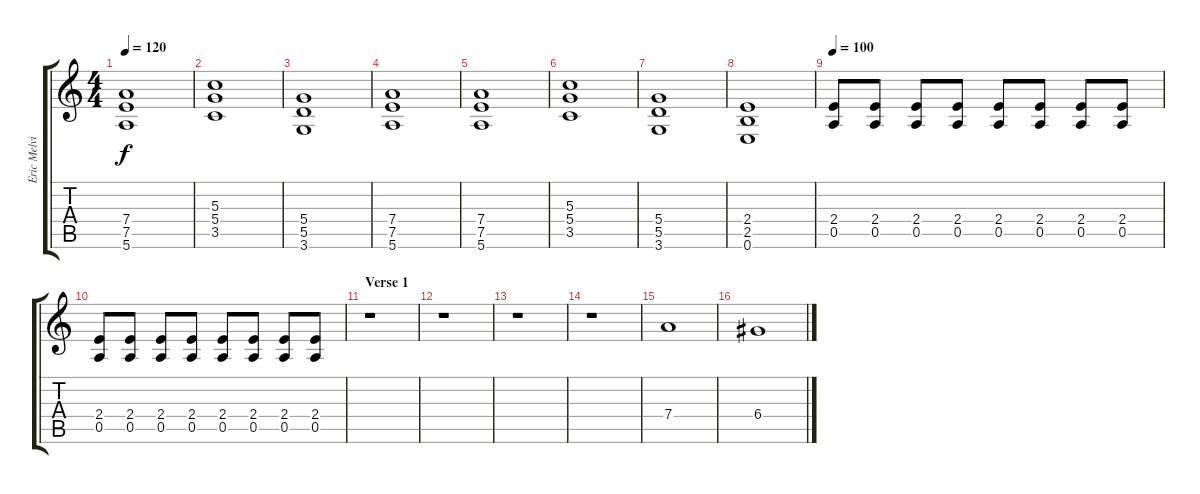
\track ("Eric Melvin" "Eric Melvi") {instrument distortionguitar}
\staff {score tabs}
\tuning (E4 B3 G3 D3 A2 E2) {hide}
\ts (4 4)
\tempo 120
\clef g2
\ks c
(7.4 7.5 5.6).1{dy f instrument distortionguitar} |
(5.3 5.4 3.5).1 |
(5.4 5.5 3.6).1 |
(7.4 7.5 5.6).1 |
(7.4 7.5 5.6).1 |
(5.3 5.4 3.5).1 |
(5.4 5.5 3.6).1 |
(2.4 2.5 0.6).1 |
\tempo 100
(2.4 0.5).8{volume 10 instrument electricguitarmuted} (2.4 0.5).8 (2.4 0.5).8 (2.4 0.5).8 (2.4 0.5).8 (2.4 0.5).8 (2.4 0.5).8 (2.4 0.5).8 |
(2.4 0.5).8 (2.4 0.5).8 (2.4 0.5).8 (2.4 0.5).8 (2.4 0.5).8 (2.4 0.5).8 (2.4 0.5).8 (2.4 0.5).8 |
\section ("" "Verse 1")
r.1 |
r.1 |
r.1 |
r.1 |
7.4.1{instrument distortionguitar} |
6.4.1
